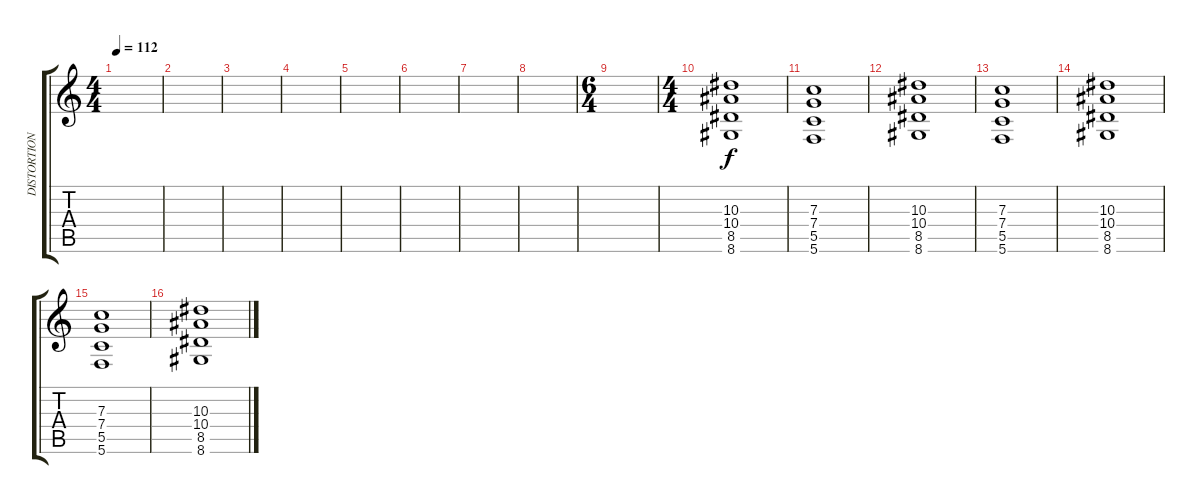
\track ("DISTORTION 2" "DISTORTION") {instrument distortionguitar}
\staff {score tabs}
\tuning (D4 A3 F3 C3 G2 C2) {hide}
\ts (4 4)
\tempo 112
\clef g2
\ks c
|
|
|
|
|
|
|
|
\ts (6 4)
|
\ts (4 4)
(10.3 10.4 8.5 8.6).1 |
(7.3 7.4 5.5 5.6).1 |
(10.3 10.4 8.5 8.6).1 |
(7.3 7.4 5.5 5.6).1 |
(10.3 10.4 8.5 8.6).1 |
(7.3 7.4 5.5 5.6).1 |
(10.3 10.4 8.5 8.6).1
